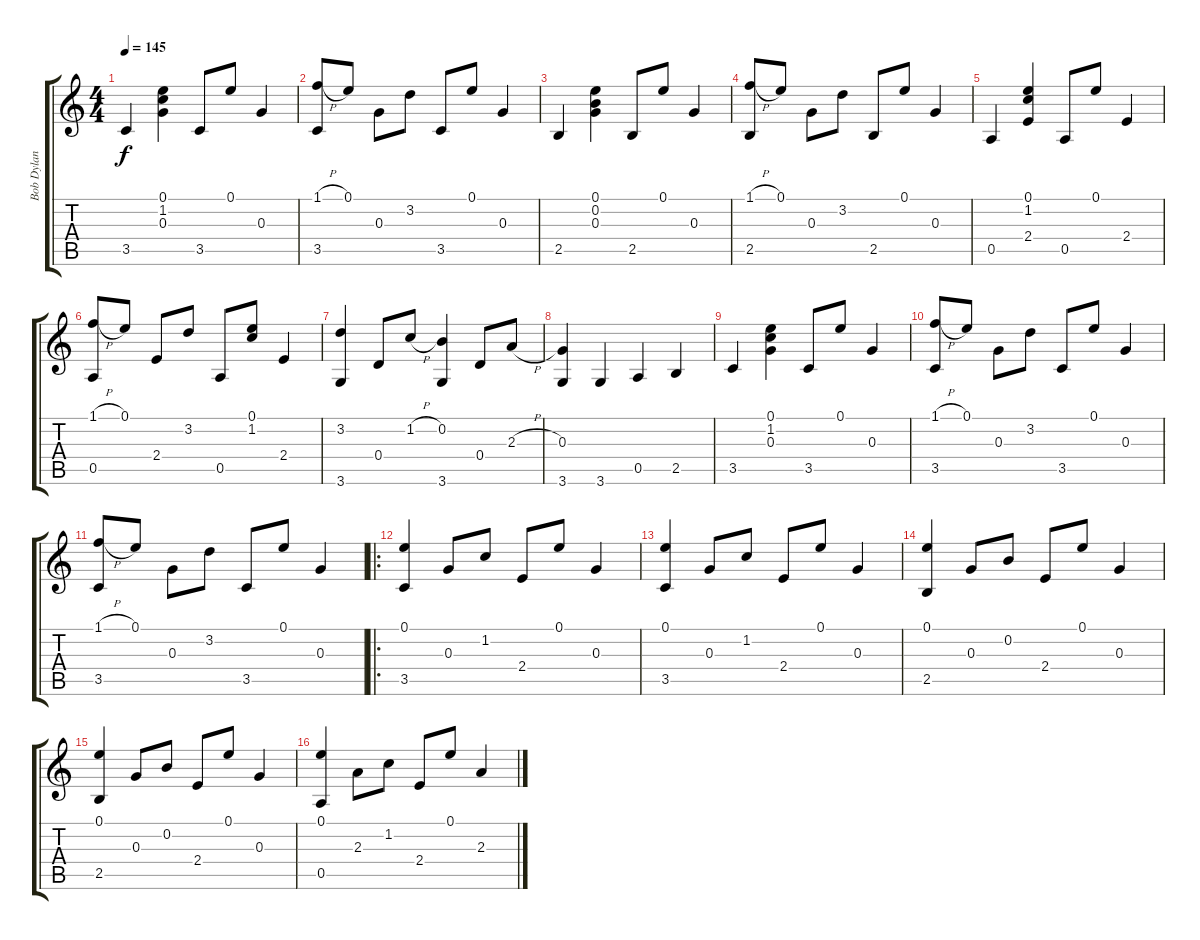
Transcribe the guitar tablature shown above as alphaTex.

\track ("Bob Dylan Guitar" "Bob Dylan ") {instrument acousticguitarnylon}
\staff {score tabs}
\tuning (E4 B3 G3 D3 A2 E2) {hide}
\ts (4 4)
\tempo 145
\clef g2
\ks c
3.5.4{dy f instrument acousticguitarnylon} (0.1 1.2 0.3).4 3.5.8 0.1.8 0.3.4 |
(1.1{h} 3.5).8 0.1.8 0.3.8 3.2.8 3.5.8 0.1.8 0.3.4 |
2.5.4 (0.1 0.2 0.3).4 2.5.8 0.1.8 0.3.4 |
(1.1{h} 2.5).8 0.1.8 0.3.8 3.2.8 2.5.8 0.1.8 0.3.4 |
0.5.4 (0.1 1.2 2.4).4 0.5.8 0.1.8 2.4.4 |
(1.1{h} 0.5).8 0.1.8 2.4.8 3.2.8 0.5.8 (0.1 1.2).8 2.4.4 |
(3.2 3.6).4 0.4.8 1.2{h}.8 (0.2 3.6).4 0.4.8 2.3{h}.8 |
(0.3 3.6).4 3.6.4 0.5.4 2.5.4 |
3.5.4 (0.1 1.2 0.3).4 3.5.8 0.1.8 0.3.4 |
(1.1{h} 3.5).8 0.1.8 0.3.8 3.2.8 3.5.8 0.1.8 0.3.4 |
(1.1{h} 3.5).8 0.1.8 0.3.8 3.2.8 3.5.8 0.1.8 0.3.4 |
\ro
(0.1 3.5).4 0.3.8 1.2.8 2.4.8 0.1.8 0.3.4 |
(0.1 3.5).4 0.3.8 1.2.8 2.4.8 0.1.8 0.3.4 |
(0.1 2.5).4 0.3.8 0.2.8 2.4.8 0.1.8 0.3.4 |
(0.1 2.5).4 0.3.8 0.2.8 2.4.8 0.1.8 0.3.4 |
(0.1 0.5).4 2.3.8 1.2.8 2.4.8 0.1.8 2.3.4
